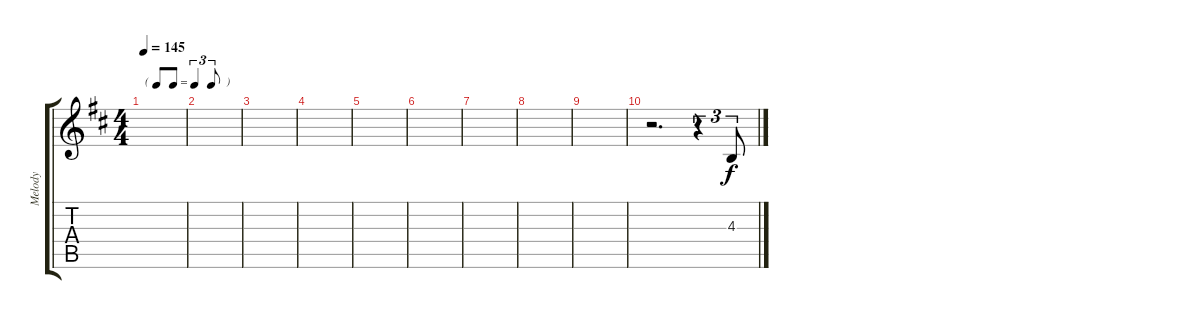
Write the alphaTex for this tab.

\track ("Melody" "Melody") {instrument oboe}
\staff {score tabs}
\tuning (E4 B3 G3 D3 A2 E2) {hide}
\ts (4 4)
\tf triplet8th
\tempo 145
\clef g2
\ks d
|
|
|
|
|
|
|
|
|
r.2{d} r.4{tu (3 2)} 4.3.8{tu (3 2)}
